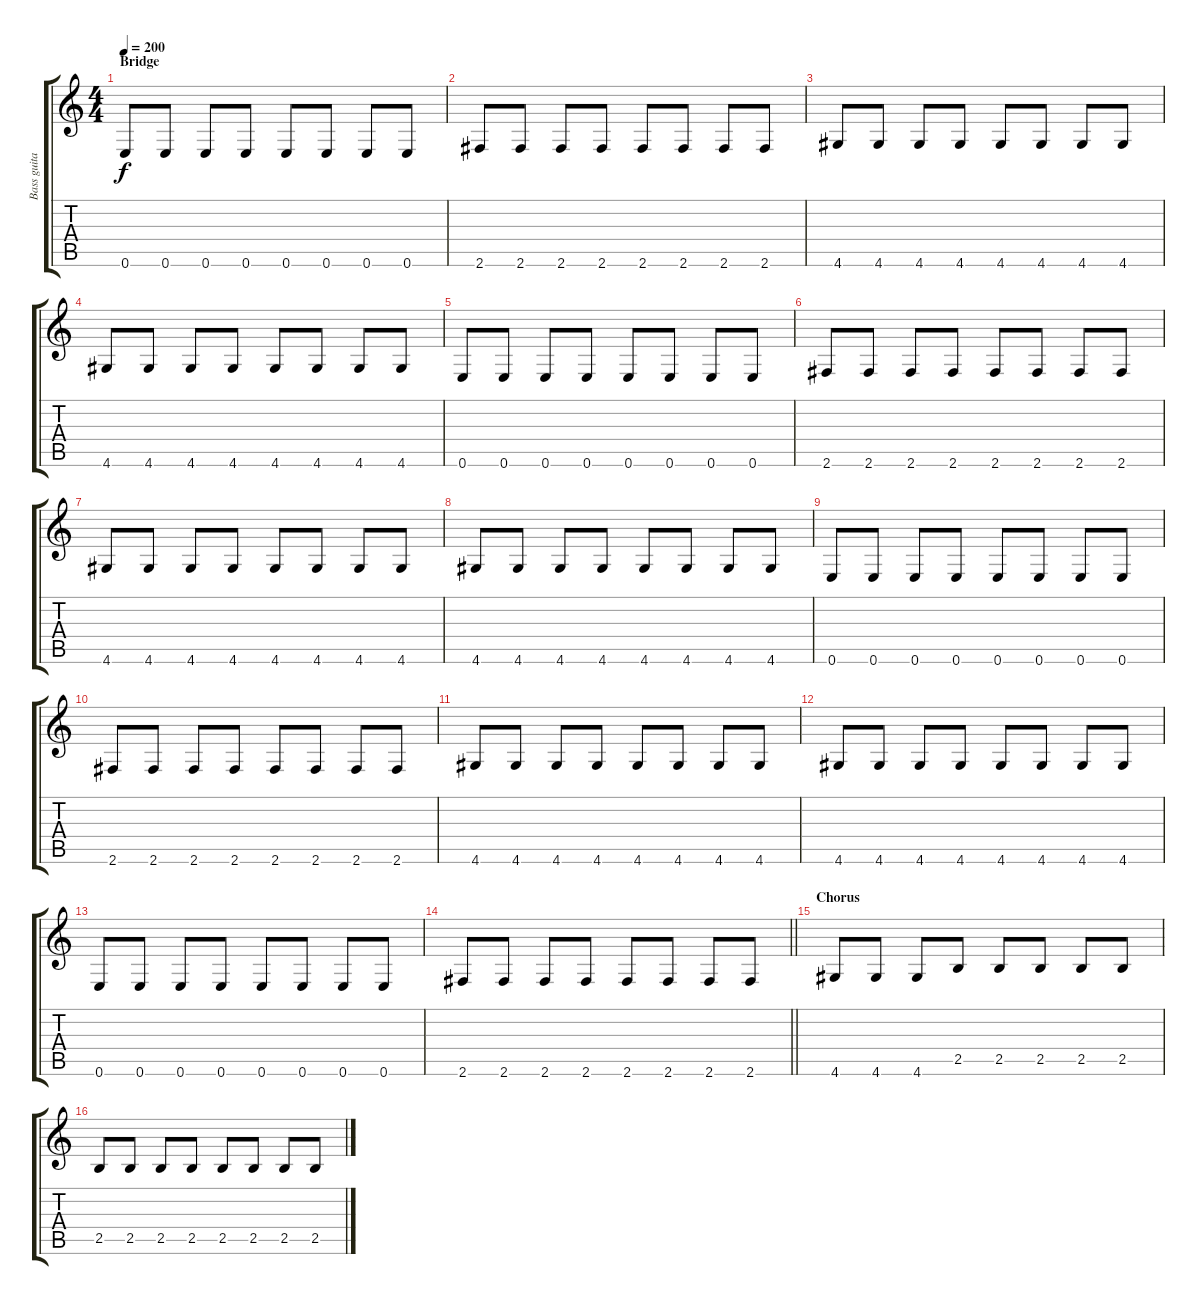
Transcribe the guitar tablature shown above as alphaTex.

\track ("Bass guitar" "Bass guita") {instrument electricbasspick}
\staff {score tabs}
\tuning (E4 B3 G3 D3 A2 E2) {hide}
\ts (4 4)
\section ("" "Bridge")
\tempo 200
\clef g2
\ks c
0.6.8{dy f} 0.6.8 0.6.8 0.6.8 0.6.8 0.6.8 0.6.8 0.6.8 |
2.6.8 2.6.8 2.6.8 2.6.8 2.6.8 2.6.8 2.6.8 2.6.8 |
4.6.8 4.6.8 4.6.8 4.6.8 4.6.8 4.6.8 4.6.8 4.6.8 |
4.6.8 4.6.8 4.6.8 4.6.8 4.6.8 4.6.8 4.6.8 4.6.8 |
0.6.8 0.6.8 0.6.8 0.6.8 0.6.8 0.6.8 0.6.8 0.6.8 |
2.6.8 2.6.8 2.6.8 2.6.8 2.6.8 2.6.8 2.6.8 2.6.8 |
4.6.8 4.6.8 4.6.8 4.6.8 4.6.8 4.6.8 4.6.8 4.6.8 |
4.6.8 4.6.8 4.6.8 4.6.8 4.6.8 4.6.8 4.6.8 4.6.8 |
0.6.8 0.6.8 0.6.8 0.6.8 0.6.8 0.6.8 0.6.8 0.6.8 |
2.6.8 2.6.8 2.6.8 2.6.8 2.6.8 2.6.8 2.6.8 2.6.8 |
4.6.8 4.6.8 4.6.8 4.6.8 4.6.8 4.6.8 4.6.8 4.6.8 |
4.6.8 4.6.8 4.6.8 4.6.8 4.6.8 4.6.8 4.6.8 4.6.8 |
0.6.8 0.6.8 0.6.8 0.6.8 0.6.8 0.6.8 0.6.8 0.6.8 |
\barLineRight lightlight
2.6.8 2.6.8 2.6.8 2.6.8 2.6.8 2.6.8 2.6.8 2.6.8 |
\section ("" "Chorus")
4.6.8 4.6.8 4.6.8 2.5.8 2.5.8 2.5.8 2.5.8 2.5.8 |
2.5.8 2.5.8 2.5.8 2.5.8 2.5.8 2.5.8 2.5.8 2.5.8
